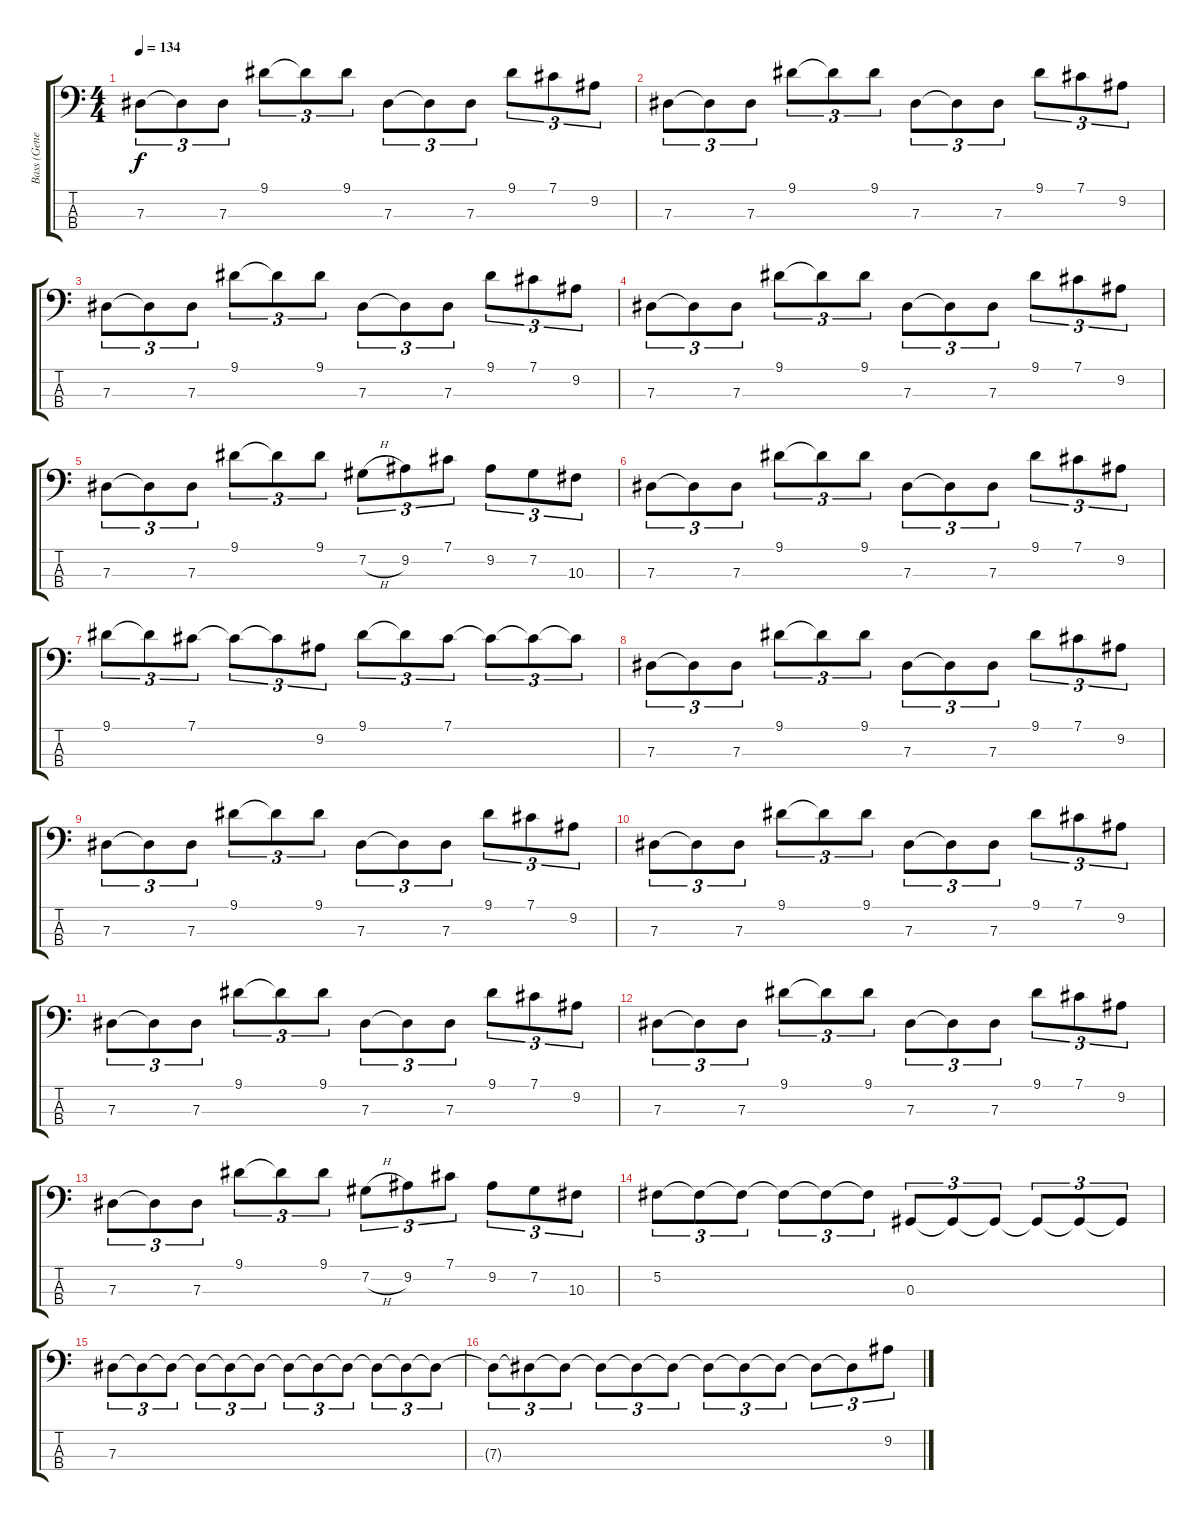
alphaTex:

\track ("Bass (Gene Simmons)" "Bass (Gene") {instrument electricbasspick}
\staff {score tabs}
\tuning (Gb2 Db2 Ab1 Eb1) {hide}
\ts (4 4)
\tempo 134
\clef f4
\ks c
7.3.8{tu (3 2) dy f} 7.3{t}.8{tu (3 2)} 7.3.8{tu (3 2)} 9.1.8{tu (3 2)} 9.1{t}.8{tu (3 2)} 9.1.8{tu (3 2)} 7.3.8{tu (3 2)} 7.3{t}.8{tu (3 2)} 7.3.8{tu (3 2)} 9.1.8{tu (3 2)} 7.1.8{tu (3 2)} 9.2.8{tu (3 2)} |
7.3.8{tu (3 2)} 7.3{t}.8{tu (3 2)} 7.3.8{tu (3 2)} 9.1.8{tu (3 2)} 9.1{t}.8{tu (3 2)} 9.1.8{tu (3 2)} 7.3.8{tu (3 2)} 7.3{t}.8{tu (3 2)} 7.3.8{tu (3 2)} 9.1.8{tu (3 2)} 7.1.8{tu (3 2)} 9.2.8{tu (3 2)} |
7.3.8{tu (3 2)} 7.3{t}.8{tu (3 2)} 7.3.8{tu (3 2)} 9.1.8{tu (3 2)} 9.1{t}.8{tu (3 2)} 9.1.8{tu (3 2)} 7.3.8{tu (3 2)} 7.3{t}.8{tu (3 2)} 7.3.8{tu (3 2)} 9.1.8{tu (3 2)} 7.1.8{tu (3 2)} 9.2.8{tu (3 2)} |
7.3.8{tu (3 2)} 7.3{t}.8{tu (3 2)} 7.3.8{tu (3 2)} 9.1.8{tu (3 2)} 9.1{t}.8{tu (3 2)} 9.1.8{tu (3 2)} 7.3.8{tu (3 2)} 7.3{t}.8{tu (3 2)} 7.3.8{tu (3 2)} 9.1.8{tu (3 2)} 7.1.8{tu (3 2)} 9.2.8{tu (3 2)} |
7.3.8{tu (3 2)} 7.3{t}.8{tu (3 2)} 7.3.8{tu (3 2)} 9.1.8{tu (3 2)} 9.1{t}.8{tu (3 2)} 9.1.8{tu (3 2)} 7.2{h}.8{tu (3 2)} 9.2.8{tu (3 2)} 7.1.8{tu (3 2)} 9.2.8{tu (3 2)} 7.2.8{tu (3 2)} 10.3.8{tu (3 2)} |
7.3.8{tu (3 2)} 7.3{t}.8{tu (3 2)} 7.3.8{tu (3 2)} 9.1.8{tu (3 2)} 9.1{t}.8{tu (3 2)} 9.1.8{tu (3 2)} 7.3.8{tu (3 2)} 7.3{t}.8{tu (3 2)} 7.3.8{tu (3 2)} 9.1.8{tu (3 2)} 7.1.8{tu (3 2)} 9.2.8{tu (3 2)} |
9.1.8{tu (3 2)} 9.1{t}.8{tu (3 2)} 7.1.8{tu (3 2)} 7.1{t}.8{tu (3 2)} 7.1{t}.8{tu (3 2)} 9.2.8{tu (3 2)} 9.1.8{tu (3 2)} 9.1{t}.8{tu (3 2)} 7.1.8{tu (3 2)} 7.1{t}.8{tu (3 2)} 7.1{t}.8{tu (3 2)} 7.1{t}.8{tu (3 2)} |
7.3.8{tu (3 2)} 7.3{t}.8{tu (3 2)} 7.3.8{tu (3 2)} 9.1.8{tu (3 2)} 9.1{t}.8{tu (3 2)} 9.1.8{tu (3 2)} 7.3.8{tu (3 2)} 7.3{t}.8{tu (3 2)} 7.3.8{tu (3 2)} 9.1.8{tu (3 2)} 7.1.8{tu (3 2)} 9.2.8{tu (3 2)} |
7.3.8{tu (3 2)} 7.3{t}.8{tu (3 2)} 7.3.8{tu (3 2)} 9.1.8{tu (3 2)} 9.1{t}.8{tu (3 2)} 9.1.8{tu (3 2)} 7.3.8{tu (3 2)} 7.3{t}.8{tu (3 2)} 7.3.8{tu (3 2)} 9.1.8{tu (3 2)} 7.1.8{tu (3 2)} 9.2.8{tu (3 2)} |
7.3.8{tu (3 2)} 7.3{t}.8{tu (3 2)} 7.3.8{tu (3 2)} 9.1.8{tu (3 2)} 9.1{t}.8{tu (3 2)} 9.1.8{tu (3 2)} 7.3.8{tu (3 2)} 7.3{t}.8{tu (3 2)} 7.3.8{tu (3 2)} 9.1.8{tu (3 2)} 7.1.8{tu (3 2)} 9.2.8{tu (3 2)} |
7.3.8{tu (3 2)} 7.3{t}.8{tu (3 2)} 7.3.8{tu (3 2)} 9.1.8{tu (3 2)} 9.1{t}.8{tu (3 2)} 9.1.8{tu (3 2)} 7.3.8{tu (3 2)} 7.3{t}.8{tu (3 2)} 7.3.8{tu (3 2)} 9.1.8{tu (3 2)} 7.1.8{tu (3 2)} 9.2.8{tu (3 2)} |
7.3.8{tu (3 2)} 7.3{t}.8{tu (3 2)} 7.3.8{tu (3 2)} 9.1.8{tu (3 2)} 9.1{t}.8{tu (3 2)} 9.1.8{tu (3 2)} 7.3.8{tu (3 2)} 7.3{t}.8{tu (3 2)} 7.3.8{tu (3 2)} 9.1.8{tu (3 2)} 7.1.8{tu (3 2)} 9.2.8{tu (3 2)} |
7.3.8{tu (3 2)} 7.3{t}.8{tu (3 2)} 7.3.8{tu (3 2)} 9.1.8{tu (3 2)} 9.1{t}.8{tu (3 2)} 9.1.8{tu (3 2)} 7.2{h}.8{tu (3 2)} 9.2.8{tu (3 2)} 7.1.8{tu (3 2)} 9.2.8{tu (3 2)} 7.2.8{tu (3 2)} 10.3.8{tu (3 2)} |
5.2.8{tu (3 2)} 5.2{t}.8{tu (3 2)} 5.2{t}.8{tu (3 2)} 5.2{t}.8{tu (3 2)} 5.2{t}.8{tu (3 2)} 5.2{t}.8{tu (3 2)} 0.3.8{tu (3 2)} 0.3{t}.8{tu (3 2)} 0.3{t}.8{tu (3 2)} 0.3{t}.8{tu (3 2)} 0.3{t}.8{tu (3 2)} 0.3{t}.8{tu (3 2)} |
7.3.8{tu (3 2)} 7.3{t}.8{tu (3 2)} 7.3{t}.8{tu (3 2)} 7.3{t}.8{tu (3 2)} 7.3{t}.8{tu (3 2)} 7.3{t}.8{tu (3 2)} 7.3{t}.8{tu (3 2)} 7.3{t}.8{tu (3 2)} 7.3{t}.8{tu (3 2)} 7.3{t}.8{tu (3 2)} 7.3{t}.8{tu (3 2)} 7.3{t}.8{tu (3 2)} |
7.3{t}.8{tu (3 2)} 7.3{t}.8{tu (3 2)} 7.3{t}.8{tu (3 2)} 7.3{t}.8{tu (3 2)} 7.3{t}.8{tu (3 2)} 7.3{t}.8{tu (3 2)} 7.3{t}.8{tu (3 2)} 7.3{t}.8{tu (3 2)} 7.3{t}.8{tu (3 2)} 7.3{t}.8{tu (3 2)} 7.3{t}.8{tu (3 2)} 9.2.8{tu (3 2)}
